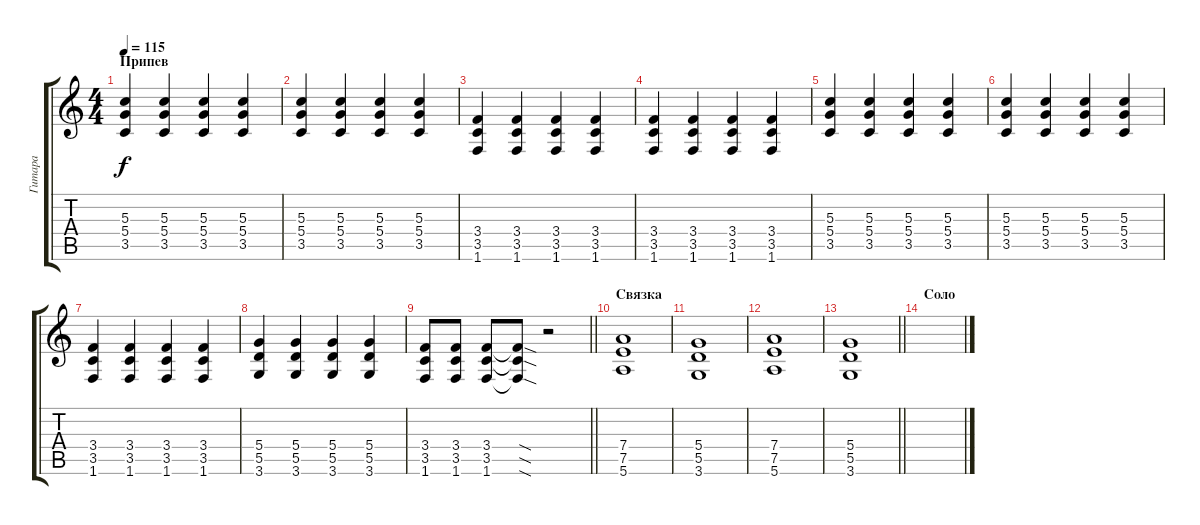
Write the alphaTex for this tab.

\track ("Гитара" "Гитара") {instrument electricguitarclean}
\staff {score tabs}
\tuning (E4 B3 G3 D3 A2 E2) {hide}
\ts (4 4)
\section ("" "Припев")
\tempo 115
\clef g2
\ks c
(5.3 5.4 3.5).4{dy f volume 11 instrument distortionguitar} (5.3 5.4 3.5).4 (5.3 5.4 3.5).4 (5.3 5.4 3.5).4 |
(5.3 5.4 3.5).4 (5.3 5.4 3.5).4 (5.3 5.4 3.5).4 (5.3 5.4 3.5).4 |
(3.4 3.5 1.6).4 (3.4 3.5 1.6).4 (3.4 3.5 1.6).4 (3.4 3.5 1.6).4 |
(3.4 3.5 1.6).4 (3.4 3.5 1.6).4 (3.4 3.5 1.6).4 (3.4 3.5 1.6).4 |
(5.3 5.4 3.5).4 (5.3 5.4 3.5).4 (5.3 5.4 3.5).4 (5.3 5.4 3.5).4 |
(5.3 5.4 3.5).4 (5.3 5.4 3.5).4 (5.3 5.4 3.5).4 (5.3 5.4 3.5).4 |
(3.4 3.5 1.6).4 (3.4 3.5 1.6).4 (3.4 3.5 1.6).4 (3.4 3.5 1.6).4 |
(5.4 5.5 3.6).4 (5.4 5.5 3.6).4 (5.4 5.5 3.6).4 (5.4 5.5 3.6).4 |
\barLineRight lightlight
(3.4 3.5 1.6).8 (3.4 3.5 1.6).8 (3.4 3.5 1.6).8 (3.4{sod t} 3.5{sod t} 1.6{sod t}).8 r.2 |
\section ("" "Связка")
(7.4 7.5 5.6).1 |
(5.4 5.5 3.6).1 |
(7.4 7.5 5.6).1 |
\barLineRight lightlight
(5.4 5.5 3.6).1 |
\section ("" "Соло")
